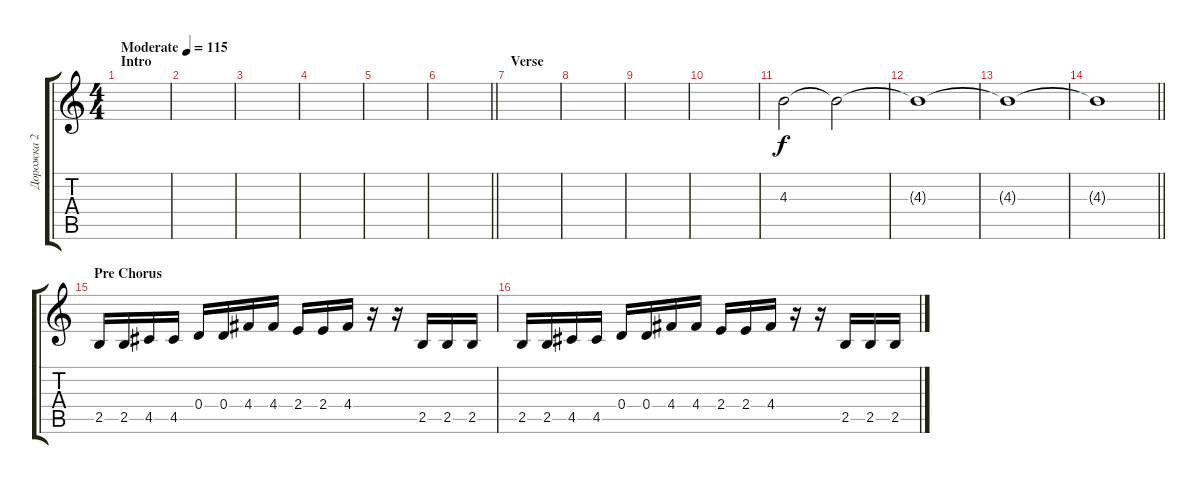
\track ("Дорожка 2" "Дорожка 2") {instrument distortionguitar}
\staff {score tabs}
\tuning (E4 B3 G3 D3 A2 E2) {hide}
\ts (4 4)
\section ("" "Intro")
\tempo (115 "Moderate")
\clef g2
\ks c
|
|
|
|
|
\barLineRight lightlight
|
\section ("" "Verse")
|
|
|
|
4.3.2{volume 0} 4.3{t}.2{volume 11} |
4.3{t}.1 |
4.3{t}.1 |
\barLineRight lightlight
4.3{t}.1 |
\section ("" "Pre Chorus")
2.5.16 2.5.16 4.5.16 4.5.16 0.4.16 0.4.16 4.4.16 4.4.16 2.4.16 2.4.16 4.4.16 r.16 r.16 2.5.16 2.5.16 2.5.16 |
2.5.16 2.5.16 4.5.16 4.5.16 0.4.16 0.4.16 4.4.16 4.4.16 2.4.16 2.4.16 4.4.16 r.16 r.16 2.5.16 2.5.16 2.5.16
